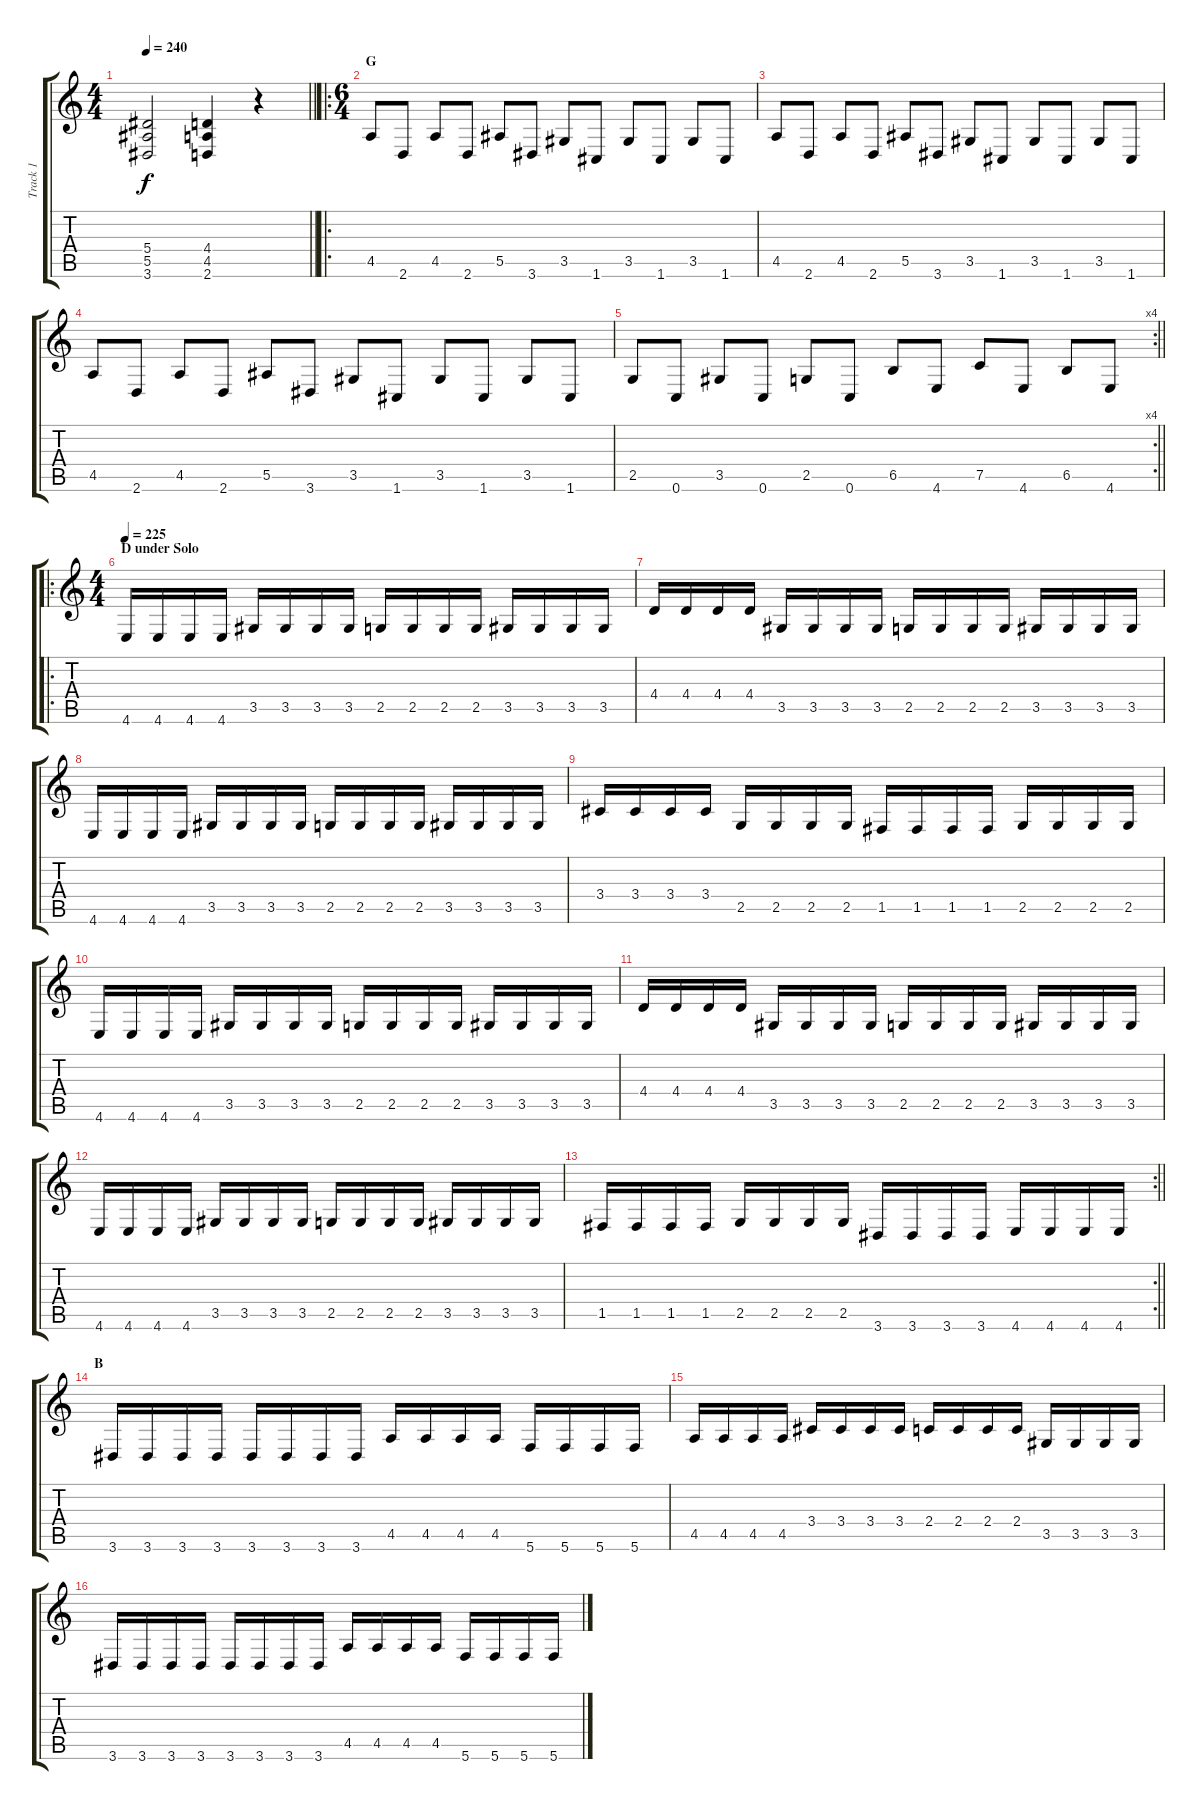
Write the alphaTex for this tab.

\track ("Track 1" "Track 1") {instrument distortionguitar}
\staff {score tabs}
\tuning (C4 G3 Eb3 Bb2 F2 C2) {hide}
\ts (4 4)
\tempo 240
\clef g2
\barLineRight lightlight
\ks c
(5.4 5.5 3.6).2{dy f} (4.4 4.5 2.6).4 r.4 |
\ro
\ts (6 4)
\section ("" "G")
4.5.8 2.6.8 4.5.8 2.6.8 5.5.8 3.6.8 3.5.8 1.6.8 3.5.8 1.6.8 3.5.8 1.6.8 |
4.5.8 2.6.8 4.5.8 2.6.8 5.5.8 3.6.8 3.5.8 1.6.8 3.5.8 1.6.8 3.5.8 1.6.8 |
4.5.8 2.6.8 4.5.8 2.6.8 5.5.8 3.6.8 3.5.8 1.6.8 3.5.8 1.6.8 3.5.8 1.6.8 |
\rc 4
\barLineRight lightlight
2.5.8 0.6.8 3.5.8 0.6.8 2.5.8 0.6.8 6.5.8 4.6.8 7.5.8 4.6.8 6.5.8 4.6.8 |
\ro
\ts (4 4)
\section ("" "D under Solo")
\tempo 225
4.6.16 4.6.16 4.6.16 4.6.16 3.5.16 3.5.16 3.5.16 3.5.16 2.5.16 2.5.16 2.5.16 2.5.16 3.5.16 3.5.16 3.5.16 3.5.16 |
4.4.16 4.4.16 4.4.16 4.4.16 3.5.16 3.5.16 3.5.16 3.5.16 2.5.16 2.5.16 2.5.16 2.5.16 3.5.16 3.5.16 3.5.16 3.5.16 |
4.6.16 4.6.16 4.6.16 4.6.16 3.5.16 3.5.16 3.5.16 3.5.16 2.5.16 2.5.16 2.5.16 2.5.16 3.5.16 3.5.16 3.5.16 3.5.16 |
3.4.16 3.4.16 3.4.16 3.4.16 2.5.16 2.5.16 2.5.16 2.5.16 1.5.16 1.5.16 1.5.16 1.5.16 2.5.16 2.5.16 2.5.16 2.5.16 |
4.6.16 4.6.16 4.6.16 4.6.16 3.5.16 3.5.16 3.5.16 3.5.16 2.5.16 2.5.16 2.5.16 2.5.16 3.5.16 3.5.16 3.5.16 3.5.16 |
4.4.16 4.4.16 4.4.16 4.4.16 3.5.16 3.5.16 3.5.16 3.5.16 2.5.16 2.5.16 2.5.16 2.5.16 3.5.16 3.5.16 3.5.16 3.5.16 |
4.6.16 4.6.16 4.6.16 4.6.16 3.5.16 3.5.16 3.5.16 3.5.16 2.5.16 2.5.16 2.5.16 2.5.16 3.5.16 3.5.16 3.5.16 3.5.16 |
\rc 2
\barLineRight lightlight
1.5.16 1.5.16 1.5.16 1.5.16 2.5.16 2.5.16 2.5.16 2.5.16 3.6.16 3.6.16 3.6.16 3.6.16 4.6.16 4.6.16 4.6.16 4.6.16 |
\section ("" "B")
3.6.16 3.6.16 3.6.16 3.6.16 3.6.16 3.6.16 3.6.16 3.6.16 4.5.16 4.5.16 4.5.16 4.5.16 5.6.16 5.6.16 5.6.16 5.6.16 |
4.5.16 4.5.16 4.5.16 4.5.16 3.4.16 3.4.16 3.4.16 3.4.16 2.4.16 2.4.16 2.4.16 2.4.16 3.5.16 3.5.16 3.5.16 3.5.16 |
3.6.16 3.6.16 3.6.16 3.6.16 3.6.16 3.6.16 3.6.16 3.6.16 4.5.16 4.5.16 4.5.16 4.5.16 5.6.16 5.6.16 5.6.16 5.6.16
